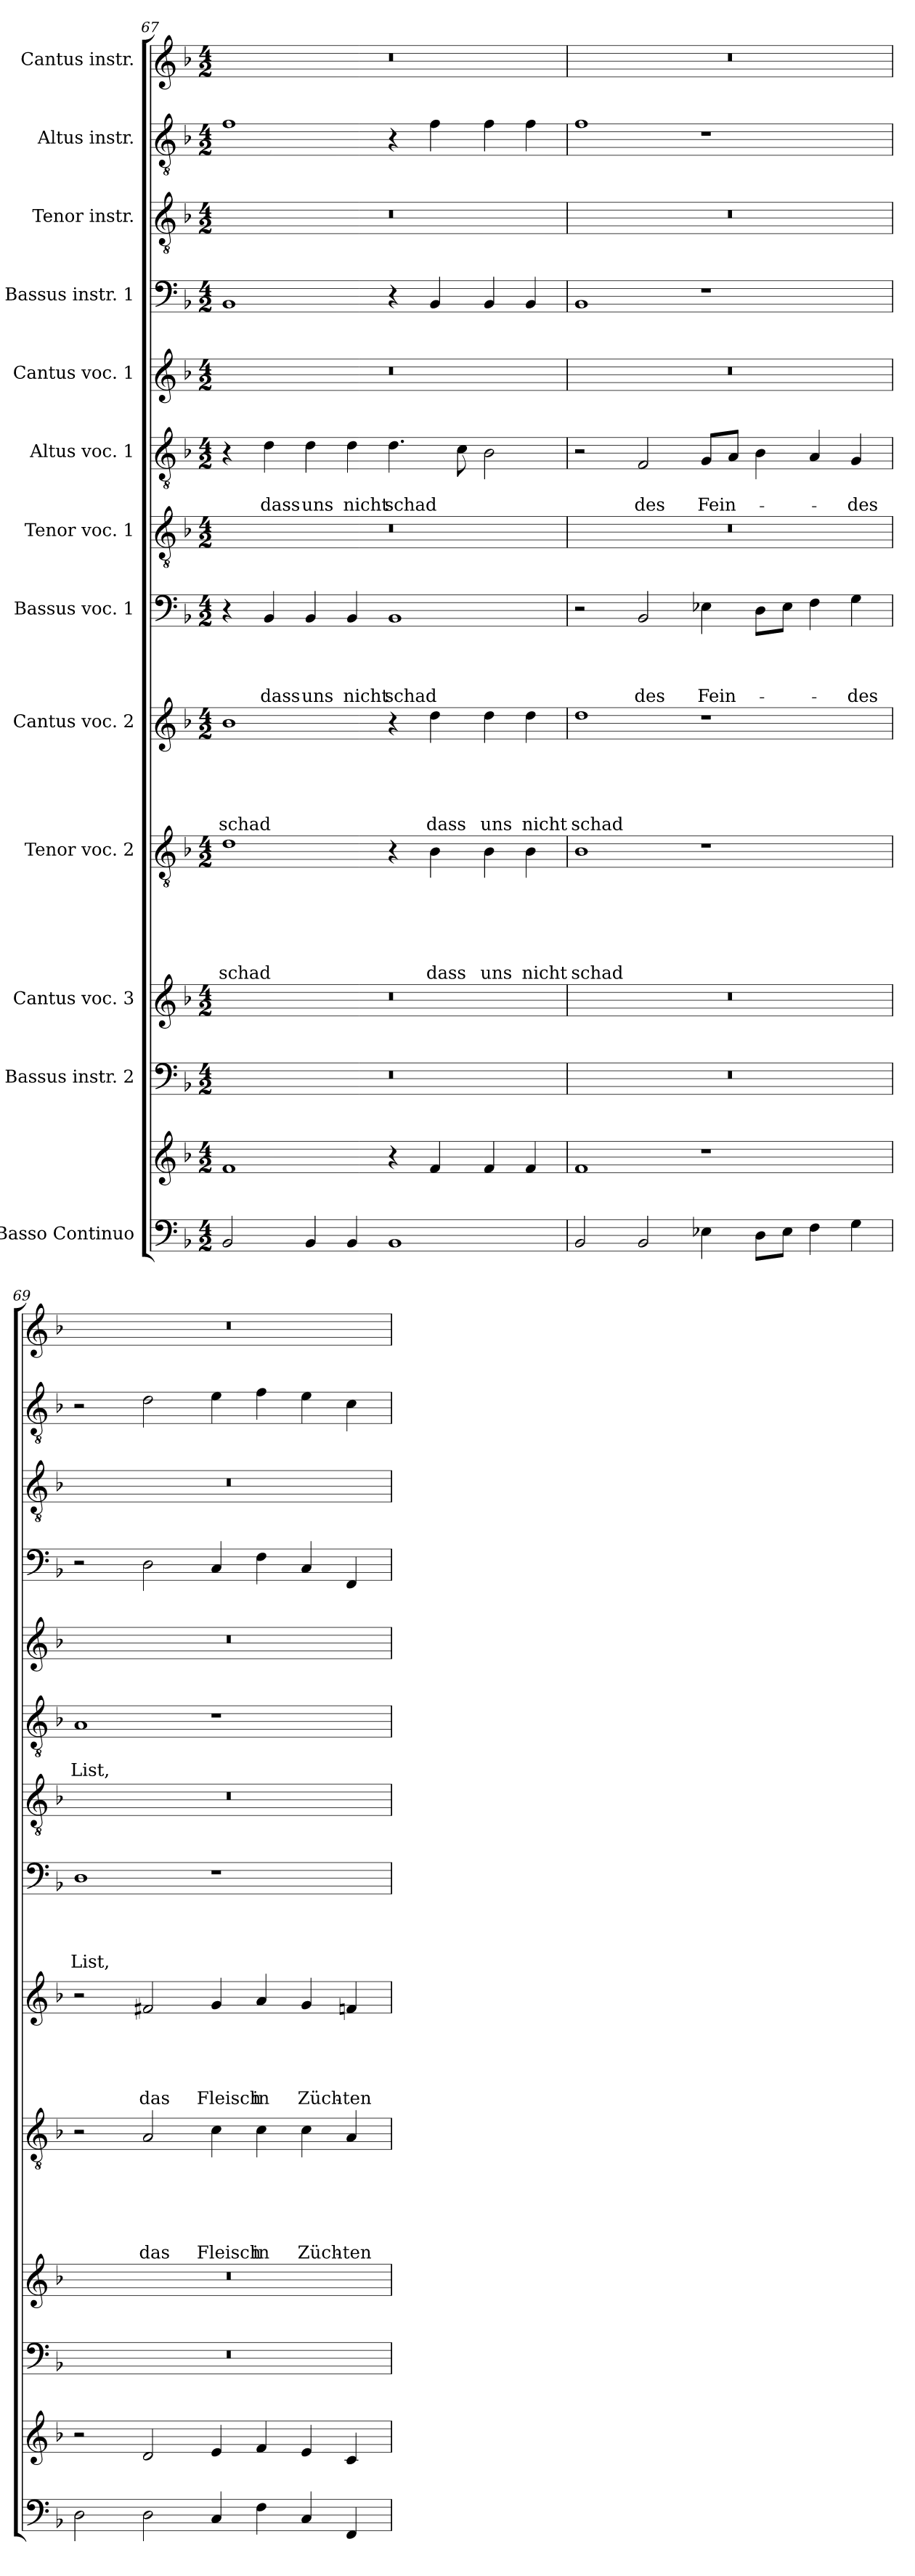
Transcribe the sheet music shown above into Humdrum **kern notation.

**kern	**kern	**kern	**kern	**kern	**text	**text	**text	**text	**text	**text	**kern	**text	**text	**text	**text	**text	**kern	**text	**text	**text	**text	**kern	**kern	**text	**text	**kern	**kern	**kern	**kern	**kern
*part14	*part13	*part12	*part11	*part10	*part10	*part10	*part10	*part10	*part10	*part10	*part9	*part9	*part9	*part9	*part9	*part9	*part8	*part8	*part8	*part8	*part8	*part7	*part6	*part6	*part6	*part5	*part4	*part3	*part2	*part1
*staff14	*staff13	*staff12	*staff11	*staff10	*staff10	*staff10	*staff10	*staff10	*staff10	*staff10	*staff9	*staff9	*staff9	*staff9	*staff9	*staff9	*staff8	*staff8	*staff8	*staff8	*staff8	*staff7	*staff6	*staff6	*staff6	*staff5	*staff4	*staff3	*staff2	*staff1
*I"Basso Continuo	*	*I"Bassus instr. 2	*I"Cantus voc. 3	*I"Tenor voc. 2	*	*	*	*	*	*	*I"Cantus voc. 2	*	*	*	*	*	*I"Bassus voc. 1	*	*	*	*	*I"Tenor voc. 1	*I"Altus voc. 1	*	*	*I"Cantus voc. 1	*I"Bassus instr. 1	*I"Tenor instr.	*I"Altus instr.	*I"Cantus instr.
*clefF4	*clefG2	*clefF4	*clefG2	*clefGv2	*	*	*	*	*	*	*clefG2	*	*	*	*	*	*clefF4	*	*	*	*	*clefGv2	*clefGv2	*	*	*clefG2	*clefF4	*clefGv2	*clefGv2	*clefG2
*k[b-]	*k[b-]	*k[b-]	*k[b-]	*k[b-]	*	*	*	*	*	*	*k[b-]	*	*	*	*	*	*k[b-]	*	*	*	*	*k[b-]	*k[b-]	*	*	*k[b-]	*k[b-]	*k[b-]	*k[b-]	*k[b-]
*F:	*F:	*F:	*F:	*F:	*	*	*	*	*	*	*F:	*	*	*	*	*	*F:	*	*	*	*	*F:	*F:	*	*	*F:	*F:	*F:	*F:	*F:
*M4/2	*M4/2	*M4/2	*M4/2	*M4/2	*	*	*	*	*	*	*M4/2	*	*	*	*	*	*M4/2	*	*	*	*	*M4/2	*M4/2	*	*	*M4/2	*M4/2	*M4/2	*M4/2	*M4/2
=67	=67	=67	=67	=67	=67	=67	=67	=67	=67	=67	=67	=67	=67	=67	=67	=67	=67	=67	=67	=67	=67	=67	=67	=67	=67	=67	=67	=67	=67	=67
!	!	!	!	!	!	!	!	!	!	!LO:LY:b	!	!	!	!	!	!LO:LY:b	!	!	!	!	!	!	!	!	!	!	!	!	!	!
2BB-/	1f	0r	0r	1d	.	.	.	.	.	schad	1b-	.	.	.	.	schad	4r	.	.	.	.	0r	4r	.	.	0r	1BB-	0r	1f	0r
!	!	!	!	!	!	!	!	!	!	!	!	!	!	!	!	!	!	!	!	!	!LO:LY:b	!	!	!	!LO:LY:b	!	!	!	!	!
.	.	.	.	.	.	.	.	.	.	.	.	.	.	.	.	.	4BB-/	.	.	.	dass	.	4d\	.	dass	.	.	.	.	.
!	!	!	!	!	!	!	!	!	!	!	!	!	!	!	!	!	!	!	!	!	!LO:LY:b	!	!	!	!LO:LY:b	!	!	!	!	!
4BB-/	.	.	.	.	.	.	.	.	.	.	.	.	.	.	.	.	4BB-/	.	.	.	uns	.	4d\	.	uns	.	.	.	.	.
!	!	!	!	!	!	!	!	!	!	!	!	!	!	!	!	!	!	!	!	!	!LO:LY:b	!	!	!	!LO:LY:b	!	!	!	!	!
4BB-/	.	.	.	.	.	.	.	.	.	.	.	.	.	.	.	.	4BB-/	.	.	.	nicht	.	4d\	.	nicht	.	.	.	.	.
!	!	!	!	!	!	!	!	!	!	!	!	!	!	!	!	!	!	!	!	!	!LO:LY:b	!	!	!	!LO:LY:b	!	!	!	!	!
1BB-	4r	.	.	4r	.	.	.	.	.	.	4r	.	.	.	.	.	1BB-	.	.	.	schad	.	4.d\	.	schad	.	4r	.	4r	.
!	!	!	!	!	!	!	!	!	!	!LO:LY:b	!	!	!	!	!	!LO:LY:b	!	!	!	!	!	!	!	!	!	!	!	!	!	!
.	4f/	.	.	4B-\	.	.	.	.	.	dass	4dd\	.	.	.	.	dass	.	.	.	.	.	.	.	.	.	.	4BB-/	.	4f\	.
.	.	.	.	.	.	.	.	.	.	.	.	.	.	.	.	.	.	.	.	.	.	.	8c\	.	.	.	.	.	.	.
!	!	!	!	!	!	!	!	!	!	!LO:LY:b	!	!	!	!	!	!LO:LY:b	!	!	!	!	!	!	!	!	!	!	!	!	!	!
.	4f/	.	.	4B-\	.	.	.	.	.	uns	4dd\	.	.	.	.	uns	.	.	.	.	.	.	2B-\	.	.	.	4BB-/	.	4f\	.
!	!	!	!	!	!	!	!	!	!	!LO:LY:b	!	!	!	!	!	!LO:LY:b	!	!	!	!	!	!	!	!	!	!	!	!	!	!
.	4f/	.	.	4B-\	.	.	.	.	.	nicht	4dd\	.	.	.	.	nicht	.	.	.	.	.	.	.	.	.	.	4BB-/	.	4f\	.
!!LO:PB:g=z
=68	=68	=68	=68	=68	=68	=68	=68	=68	=68	=68	=68	=68	=68	=68	=68	=68	=68	=68	=68	=68	=68	=68	=68	=68	=68	=68	=68	=68	=68	=68
!	!	!	!	!	!	!	!	!	!	!LO:LY:b	!	!	!	!	!	!LO:LY:b	!	!	!	!	!	!	!	!	!	!	!	!	!	!
2BB-/	1f	0r	0r	1B-	.	.	.	.	.	schad	1dd	.	.	.	.	schad	2r	.	.	.	.	0r	2r	.	.	0r	1BB-	0r	1f	0r
!	!	!	!	!	!	!	!	!	!	!	!	!	!	!	!	!	!	!	!	!	!LO:LY:b	!	!	!	!LO:LY:b	!	!	!	!	!
2BB-/	.	.	.	.	.	.	.	.	.	.	.	.	.	.	.	.	2BB-/	.	.	.	des	.	2F/	.	des	.	.	.	.	.
!	!	!	!	!	!	!	!	!	!	!	!	!	!	!	!	!	!	!	!	!	!LO:LY:b	!	!	!	!LO:LY:b	!	!	!	!	!
4E-X\	1r	.	.	1r	.	.	.	.	.	.	1r	.	.	.	.	.	4E-X\	.	.	.	Fein-	.	8G/L	.	Fein-	.	1r	.	1r	.
.	.	.	.	.	.	.	.	.	.	.	.	.	.	.	.	.	.	.	.	.	.	.	8A/J	.	.	.	.	.	.	.
8D\L	.	.	.	.	.	.	.	.	.	.	.	.	.	.	.	.	8D\L	.	.	.	.	.	4B-\	.	.	.	.	.	.	.
8E-\J	.	.	.	.	.	.	.	.	.	.	.	.	.	.	.	.	8E-\J	.	.	.	.	.	.	.	.	.	.	.	.	.
4F\	.	.	.	.	.	.	.	.	.	.	.	.	.	.	.	.	4F\	.	.	.	.	.	4A/	.	.	.	.	.	.	.
!	!	!	!	!	!	!	!	!	!	!	!	!	!	!	!	!	!	!	!	!	!LO:LY:b	!	!	!	!LO:LY:b	!	!	!	!	!
4G\	.	.	.	.	.	.	.	.	.	.	.	.	.	.	.	.	4G\	.	.	.	-des	.	4G/	.	-des	.	.	.	.	.
=69	=69	=69	=69	=69	=69	=69	=69	=69	=69	=69	=69	=69	=69	=69	=69	=69	=69	=69	=69	=69	=69	=69	=69	=69	=69	=69	=69	=69	=69	=69
!	!	!	!	!	!	!	!	!	!	!	!	!	!	!	!	!	!	!	!	!	!LO:LY:b	!	!	!	!LO:LY:b	!	!	!	!	!
2D\	2r	0r	0r	2r	.	.	.	.	.	.	2r	.	.	.	.	.	1D	.	.	.	List,	0r	1A	.	List,	0r	2r	0r	2r	0r
!	!	!	!	!	!	!	!	!	!	!LO:LY:b	!	!	!	!	!	!LO:LY:b	!	!	!	!	!	!	!	!	!	!	!	!	!	!
2D\	2d/	.	.	2A/	.	.	.	.	.	das	2f#X/	.	.	.	.	das	.	.	.	.	.	.	.	.	.	.	2D\	.	2d\	.
!	!	!	!	!	!	!	!	!	!	!LO:LY:b	!	!	!	!	!	!LO:LY:b	!	!	!	!	!	!	!	!	!	!	!	!	!	!
4C/	4e/	.	.	4c\	.	.	.	.	.	Fleisch	4g/	.	.	.	.	Fleisch	1r	.	.	.	.	.	1r	.	.	.	4C/	.	4e\	.
!	!	!	!	!	!	!	!	!	!	!LO:LY:b	!	!	!	!	!	!LO:LY:b	!	!	!	!	!	!	!	!	!	!	!	!	!	!
4F\	4f/	.	.	4c\	.	.	.	.	.	in	4a/	.	.	.	.	in	.	.	.	.	.	.	.	.	.	.	4F\	.	4f\	.
!	!	!	!	!	!	!	!	!	!	!LO:LY:b	!	!	!	!	!	!LO:LY:b	!	!	!	!	!	!	!	!	!	!	!	!	!	!
4C/	4e/	.	.	4c\	.	.	.	.	.	Züch-	4g/	.	.	.	.	Züch-	.	.	.	.	.	.	.	.	.	.	4C/	.	4e\	.
!	!	!	!	!	!	!	!	!	!	!LO:LY:b	!	!	!	!	!	!LO:LY:b	!	!	!	!	!	!	!	!	!	!	!	!	!	!
4FF/	4c/	.	.	4A/	.	.	.	.	.	-ten	4fn/	.	.	.	.	-ten	.	.	.	.	.	.	.	.	.	.	4FF/	.	4c\	.
=	=	=	=	=	=	=	=	=	=	=	=	=	=	=	=	=	=	=	=	=	=	=	=	=	=	=	=	=	=	=
*-	*-	*-	*-	*-	*-	*-	*-	*-	*-	*-	*-	*-	*-	*-	*-	*-	*-	*-	*-	*-	*-	*-	*-	*-	*-	*-	*-	*-	*-	*-
